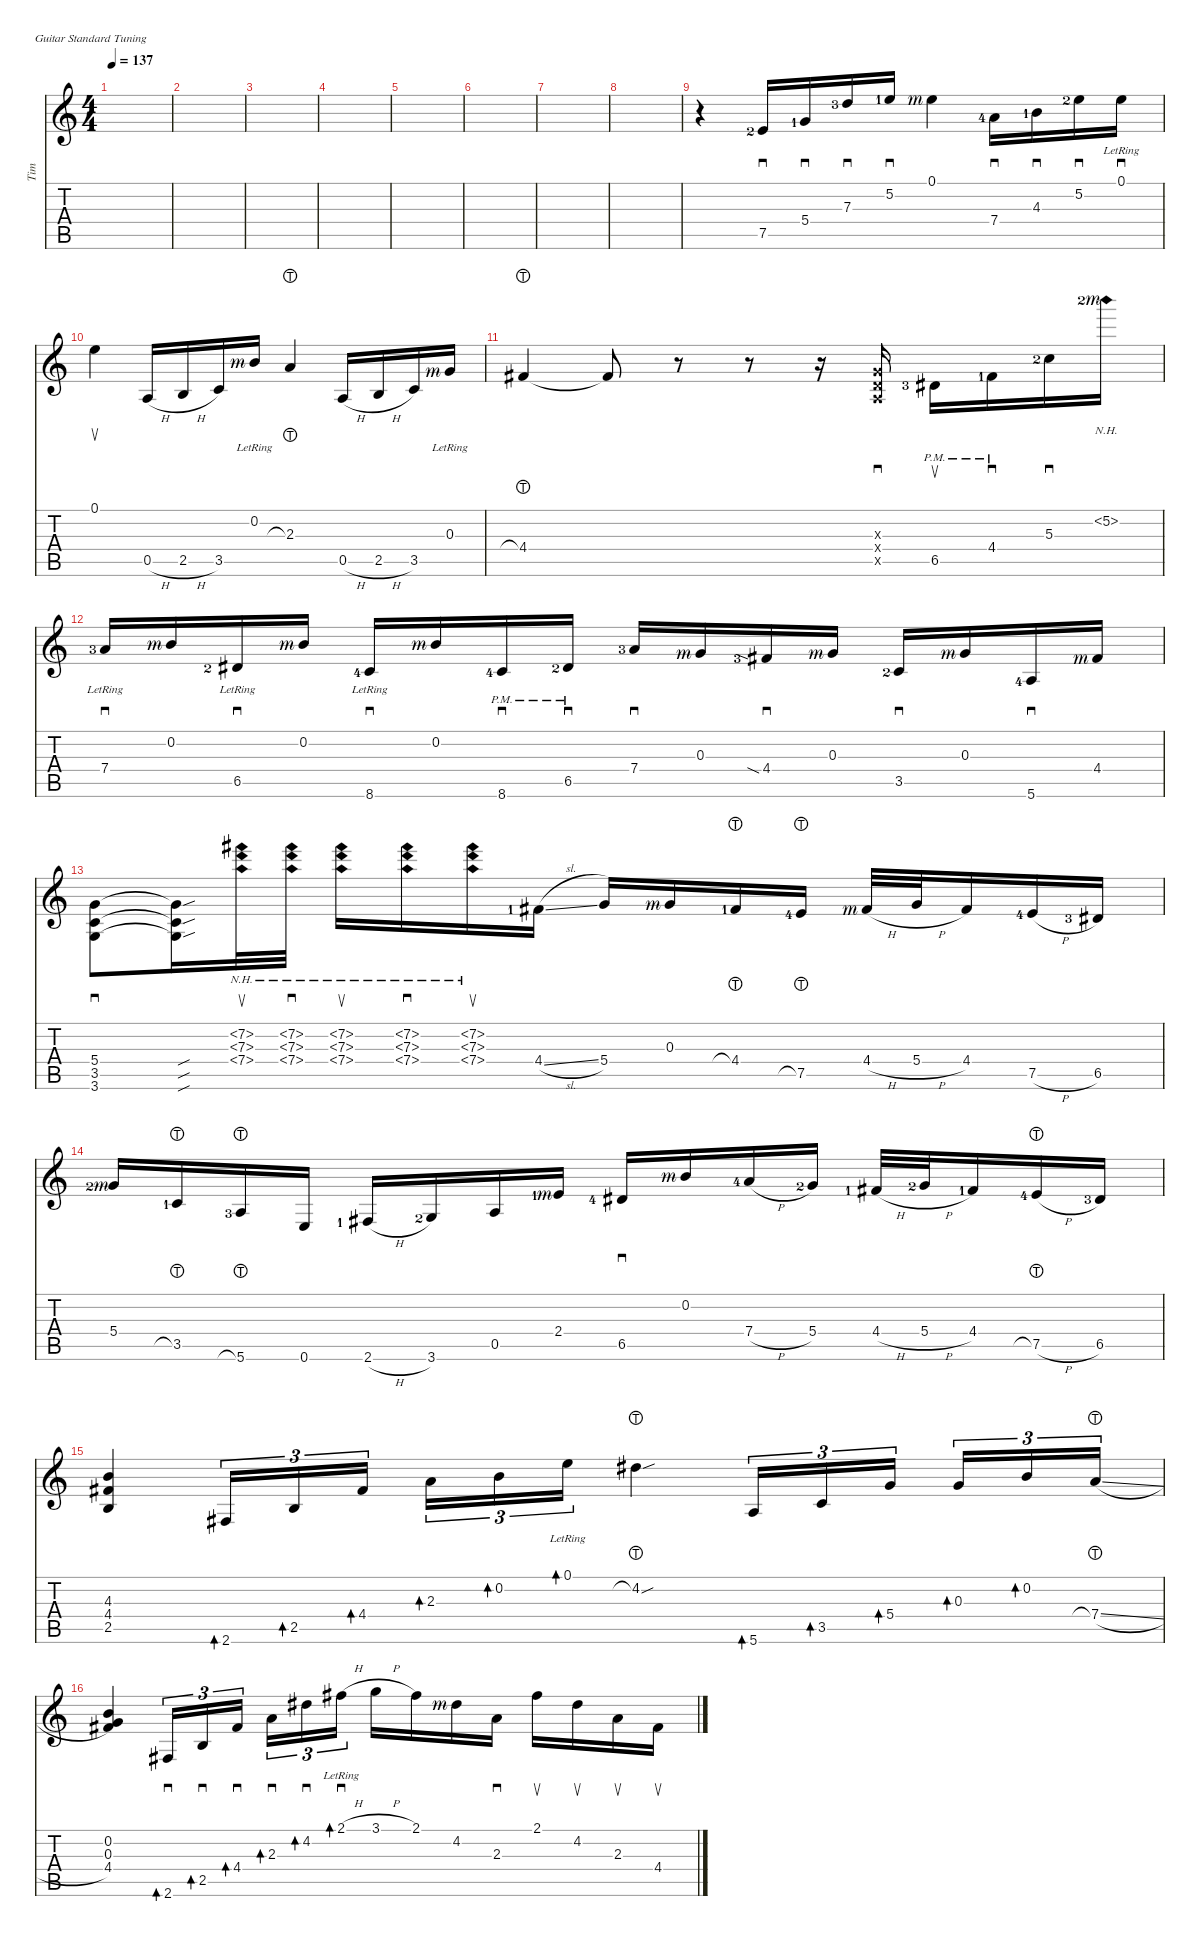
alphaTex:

\defaultSystemsLayout 4
\hideDynamics
\bracketExtendMode nobrackets
\otherSystemsTrackNameOrientation horizontal
\track ("Nylon Guitar" "Tim") {instrument acousticguitarnylon}
\staff {score tabs}
\tuning (E4 B3 G3 D3 A2 E2)
\ts (4 4)
\scale
0.995911
\tempo 137
\accidentals auto
\clef g2
\ottava regular
\simile none
\ks c
|
\scale
1.00409 |
\scale
1.0138 |
\scale
0.986201 |
\scale
0.971901 |
\scale
1.0281 |
\scale
0.979496 |
\scale
1.0205 |
\scale
0.975307 r.4{beam Down} 7.5{lf 3}.16{sd beam Up} 5.4{lf 2}.16{sd beam Up} 7.3{lf 4}.16{sd beam Up} 5.2{lf 2}.16{sd beam Up} 0.1{rf 3}.4{beam Down} 7.4{lf 5}.16{sd beam Down} 4.3{lf 2}.16{sd beam Down} 5.2{lf 3}.16{sd beam Down} 0.1{lr}.16{sd beam Down} |
\scale
1.02469 0.1.4{su beam Down} 0.5{h}.16{beam Up} 2.5{h}.16{beam Up} 3.5.16{beam Up} 0.2{lr rf 3}.16{beam Up} 2.3{lht}.4{beam Up} 0.5{h}.16{beam Up} 2.5{h}.16{beam Up} 3.5.16{beam Up} 0.3{lr rf 3}.16{beam Up} |
\scale
0.974745 4.4{lht acc #}.4{beam Up} 4.4{t acc #}.8{beam Up} r.8{beam Up} r.8{beam Up} r.16{beam Up} (0.5{x} 0.4{x} 0.3{x}).16{sd beam Up} 6.5{pm lf 4 acc #}.16{su beam Down} 4.4{pm lf 2 acc #}.16{sd beam Down} 5.3{lf 3}.16{sd beam Down} 5.2{nh lf 3 rf 3}.16{beam Down} |
\scale
1.02525 7.4{lr lf 4}.16{sd beam Up} 0.2{rf 3}.16{beam Up} 6.5{lr lf 3 acc #}.16{sd beam Up} 0.2{rf 3}.16{beam Up} 8.6{lr lf 5}.16{sd beam Up} 0.2{rf 3}.16{beam Up} 8.6{pm lf 5}.16{sd beam Up} 6.5{pm lf 3 acc #}.16{sd beam Up} 7.4{lf 4}.16{sd beam Up} 0.3{rf 3}.16{beam Up} 4.4{sia lf 4 acc #}.16{sd beam Up} 0.3{rf 3}.16{beam Up} 3.5{lf 3}.16{sd beam Up} 0.3{rf 3}.16{beam Up} 5.6{lf 5}.16{sd beam Up} 4.4{rf 3 acc #}.16{beam Up} |
\scale
0.992997 (3.6 3.5 5.4).8{sd beam Down} (3.6{sou t} 3.5{sou t} 5.4{sou t}).16{beam Down} (7.3{nh} 7.2{nh acc #} 7.4{nh}).32{su beam Down} (7.2{nh acc #} 7.3{nh} 7.4{nh}).32{sd beam Down} (7.2{nh acc #} 7.3{nh} 7.4{nh}).16{su beam Down} (7.2{nh acc #} 7.3{nh} 7.4{nh}).16{sd beam Down} (7.2{nh acc #} 7.3{nh} 7.4{nh}).16{su beam Down} 4.4{sl lf 2 acc #}.16{beam Down} 5.4.16{beam Up} 0.3{rf 3}.16{beam Up} 4.4{lht lf 2 acc #}.16{beam Up} 7.5{lht lf 5}.16{beam Up} 4.4{h rf 3 acc #}.32{beam Up} 5.4{h}.32{beam Up} 4.4{acc #}.16{beam Up} 7.5{h lf 5}.16{beam Up} 6.5{lf 4 acc #}.16{beam Up} |
\scale
1.007 5.4{lf 3 rf 3}.16{beam Up} 3.5{lht lf 2}.16{beam Up} 5.6{lht lf 4}.16{beam Up} 0.6.16{beam Up} 2.6{h lf 2 acc #}.16{beam Up} 3.6{lf 3}.16{beam Up} 0.5.16{beam Up} 2.4{lf 2 rf 3}.16{beam Up} 6.5{lf 5 acc #}.16{sd beam Up} 0.2{rf 3}.16{beam Up} 7.4{h lf 5}.16{beam Up} 5.4{lf 3}.16{beam Up} 4.4{h lf 2 acc #}.32{beam Up} 5.4{h lf 3}.32{beam Up} 4.4{lf 2 acc #}.16{beam Up} 7.5{h lht lf 5}.16{beam Up} 6.5{lf 4 acc #}.16{beam Up} |
\scale
1.04851 (2.5 4.4{acc #} 4.3).4{beam Up} 2.6{acc #}.16{tu (3 2) bd 60 beam Up} 2.5.16{tu (3 2) bd 60 beam Up} 4.4{acc #}.16{tu (3 2) bd 60 beam Up} 2.3.16{tu (3 2) bd 60 beam Down} 0.2.16{tu (3 2) bd 60 beam Down} 0.1{lr}.16{tu (3 2) bd 60 beam Down} 4.2{sou lht acc #}.4{beam Down} 5.6.16{tu (3 2) bd 60 beam Up} 3.5.16{tu (3 2) bd 60 beam Up} 5.4.16{tu (3 2) bd 60 beam Up} 0.3.16{tu (3 2) bd 60 beam Up} 0.2.16{tu (3 2) bd 60 beam Up} 7.4{sl lht}.16{tu (3 2) beam Up} |
\scale
0.951489 (4.4{acc #} 0.3 0.2).4{beam Up} 2.6{acc #}.16{sd tu (3 2) bd 60 beam Up} 2.5.16{sd tu (3 2) bd 60 beam Up} 4.4{acc #}.16{sd tu (3 2) bd 60 beam Up} 2.3.16{sd tu (3 2) bd 60 beam Down} 4.2{acc #}.16{sd tu (3 2) bd 60 beam Down} 2.1{h lr acc #}.16{sd tu (3 2) bd 60 beam Down} 3.1{h}.16{beam Down} 2.1{acc #}.16{beam Down} 4.2{rf 3 acc #}.16{beam Down} 2.3.16{sd beam Down} 2.1{acc #}.16{su beam Down} 4.2{acc #}.16{su beam Down} 2.3.16{su beam Down} 4.4{acc #}.16{su beam Down}
